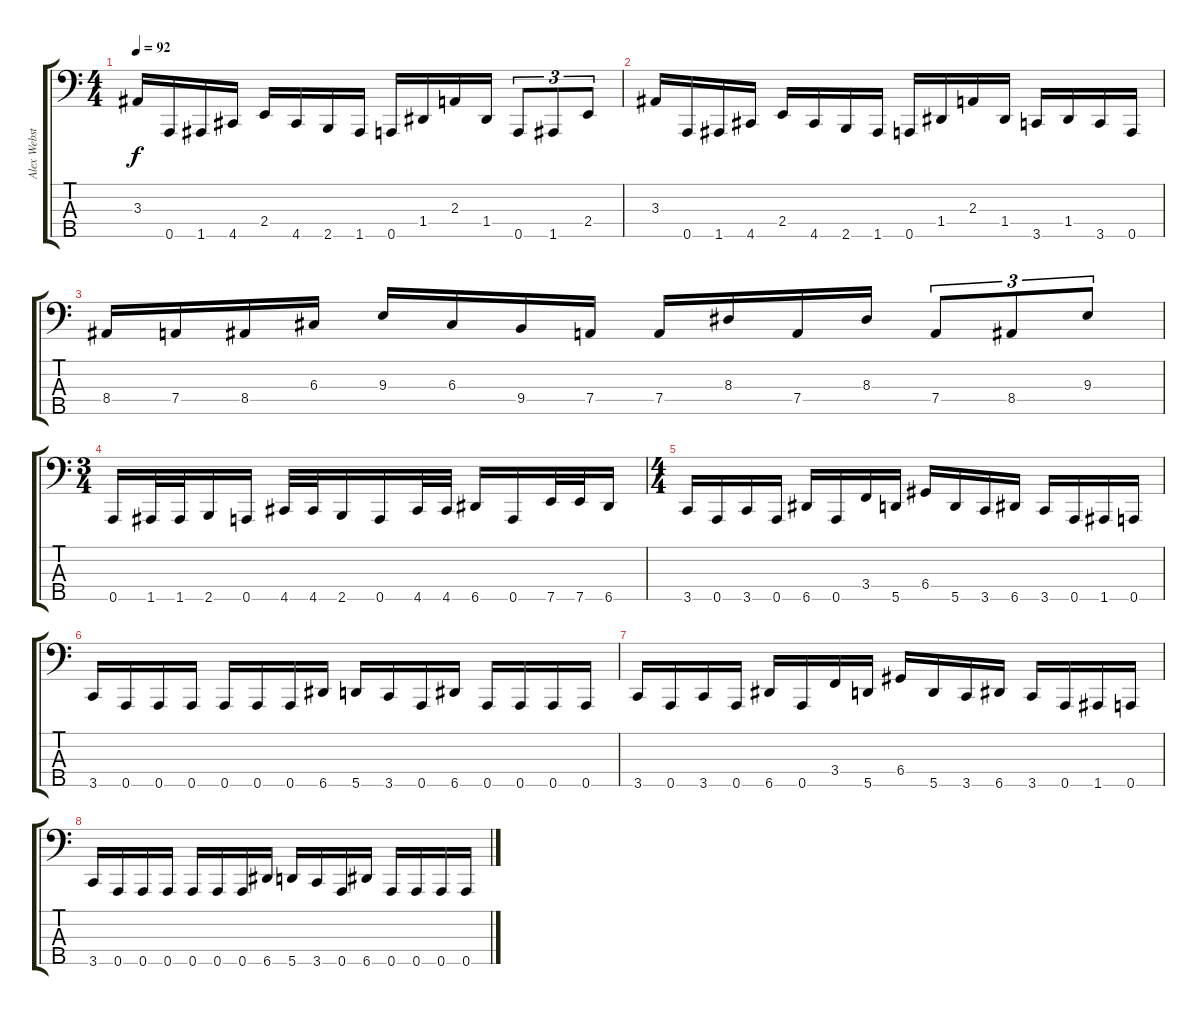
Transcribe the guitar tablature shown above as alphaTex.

\track ("Alex Webster" "Alex Webst") {instrument electricbassfinger}
\staff {score tabs}
\tuning (F2 C2 G1 D1 A0) {hide}
\ts (4 4)
\tempo 92
\clef f4
\ks c
3.3.16{dy f} 0.5.16 1.5.16 4.5.16 2.4.16 4.5.16 2.5.16 1.5.16 0.5.16 1.4.16 2.3.16 1.4.16 0.5.8{tu (3 2)} 1.5.8{tu (3 2)} 2.4.8{tu (3 2)} |
3.3.16 0.5.16 1.5.16 4.5.16 2.4.16 4.5.16 2.5.16 1.5.16 0.5.16 1.4.16 2.3.16 1.4.16 3.5.16 1.4.16 3.5.16 0.5.16 |
8.4.16 7.4.16 8.4.16 6.3.16 9.3.16 6.3.16 9.4.16 7.4.16 7.4.16 8.3.16 7.4.16 8.3.16 7.4.8{tu (3 2)} 8.4.8{tu (3 2)} 9.3.8{tu (3 2)} |
\ts (3 4)
0.5.16 1.5.32 1.5.32 2.5.16 0.5.16 4.5.32 4.5.32 2.5.16 0.5.16 4.5.32 4.5.32 6.5.16 0.5.16 7.5.32 7.5.32 6.5.16 |
\ts (4 4)
3.5.16 0.5.16 3.5.16 0.5.16 6.5.16 0.5.16 3.4.16 5.5.16 6.4.16 5.5.16 3.5.16 6.5.16 3.5.16 0.5.16 1.5.16 0.5.16 |
3.5.16 0.5.16 0.5.16 0.5.16 0.5.16 0.5.16 0.5.16 6.5.16 5.5.16 3.5.16 0.5.16 6.5.16 0.5.16 0.5.16 0.5.16 0.5.16 |
3.5.16 0.5.16 3.5.16 0.5.16 6.5.16 0.5.16 3.4.16 5.5.16 6.4.16 5.5.16 3.5.16 6.5.16 3.5.16 0.5.16 1.5.16 0.5.16 |
3.5.16 0.5.16 0.5.16 0.5.16 0.5.16 0.5.16 0.5.16 6.5.16 5.5.16 3.5.16 0.5.16 6.5.16 0.5.16 0.5.16 0.5.16 0.5.16
